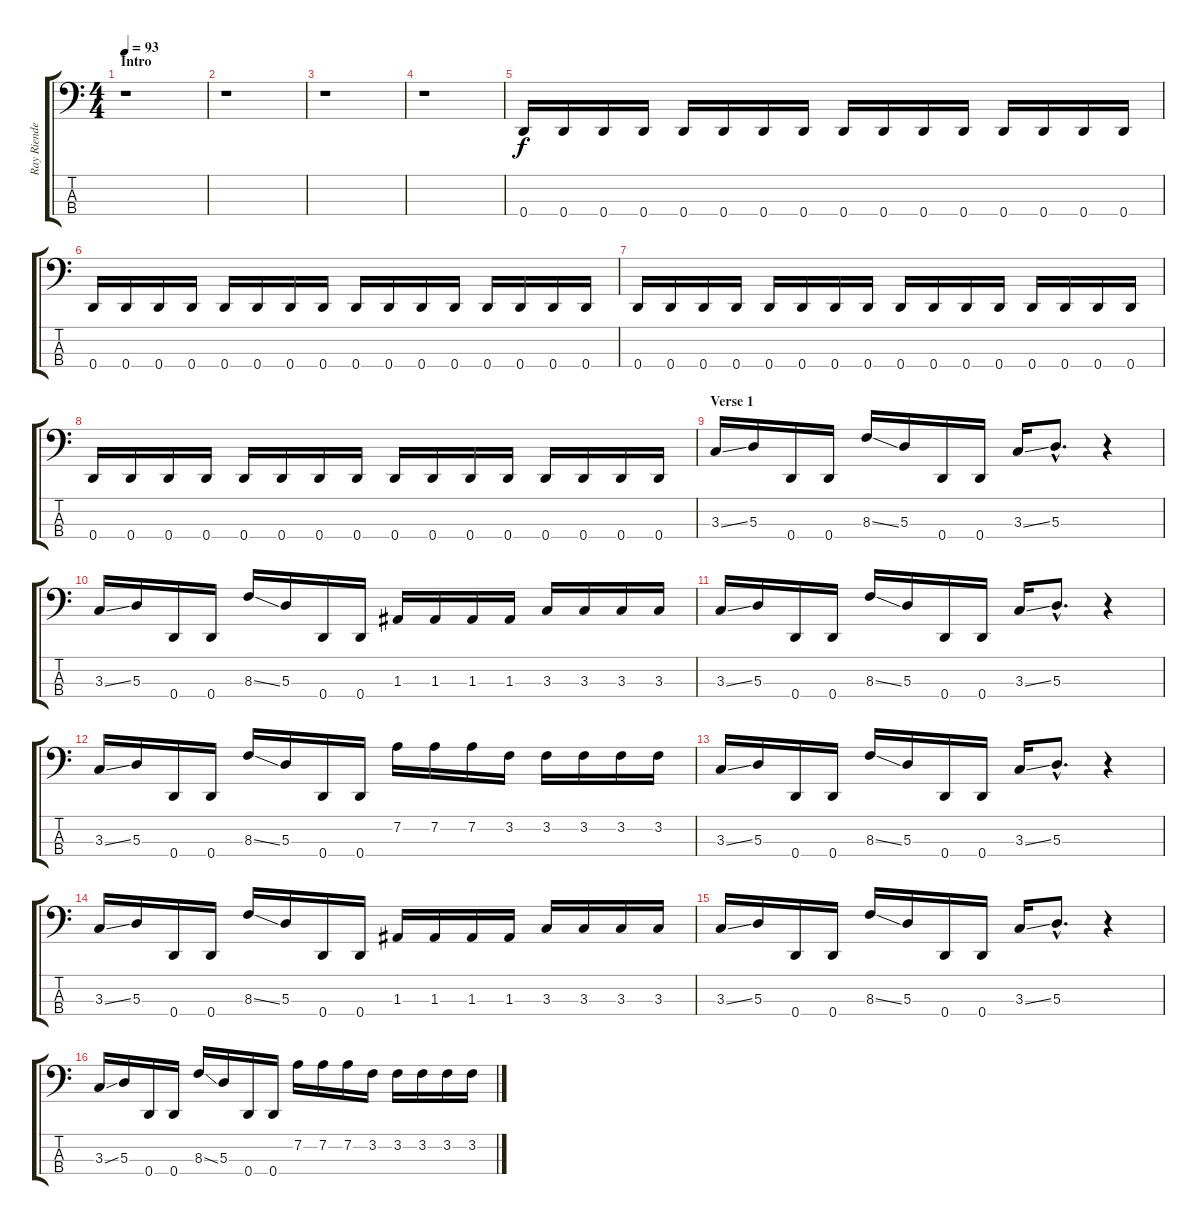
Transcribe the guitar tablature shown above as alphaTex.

\track ("Ray Riendeau" "Ray Riende") {instrument electricbassfinger}
\staff {score tabs}
\tuning (G2 D2 A1 D1) {hide}
\ts (4 4)
\section ("" "Intro")
\tempo 93
\clef f4
\ks c
r.1{dy f instrument electricbassfinger} |
r.1 |
r.1 |
r.1 |
0.4.16 0.4.16 0.4.16 0.4.16 0.4.16 0.4.16 0.4.16 0.4.16 0.4.16 0.4.16 0.4.16 0.4.16 0.4.16 0.4.16 0.4.16 0.4.16 |
0.4.16 0.4.16 0.4.16 0.4.16 0.4.16 0.4.16 0.4.16 0.4.16 0.4.16 0.4.16 0.4.16 0.4.16 0.4.16 0.4.16 0.4.16 0.4.16 |
0.4.16 0.4.16 0.4.16 0.4.16 0.4.16 0.4.16 0.4.16 0.4.16 0.4.16 0.4.16 0.4.16 0.4.16 0.4.16 0.4.16 0.4.16 0.4.16 |
0.4.16 0.4.16 0.4.16 0.4.16 0.4.16 0.4.16 0.4.16 0.4.16 0.4.16 0.4.16 0.4.16 0.4.16 0.4.16 0.4.16 0.4.16 0.4.16 |
\section ("" "Verse 1")
3.3{ss}.16 5.3.16 0.4.16 0.4.16 8.3{ss}.16 5.3.16 0.4.16 0.4.16 3.3{ss}.16 5.3{hac}.8{d} r.4 |
3.3{ss}.16 5.3.16 0.4.16 0.4.16 8.3{ss}.16 5.3.16 0.4.16 0.4.16 1.3.16 1.3.16 1.3.16 1.3.16 3.3.16 3.3.16 3.3.16 3.3.16 |
3.3{ss}.16 5.3.16 0.4.16 0.4.16 8.3{ss}.16 5.3.16 0.4.16 0.4.16 3.3{ss}.16 5.3{hac}.8{d} r.4 |
3.3{ss}.16 5.3.16 0.4.16 0.4.16 8.3{ss}.16 5.3.16 0.4.16 0.4.16 7.2.16 7.2.16 7.2.16 3.2.16 3.2.16 3.2.16 3.2.16 3.2.16 |
3.3{ss}.16 5.3.16 0.4.16 0.4.16 8.3{ss}.16 5.3.16 0.4.16 0.4.16 3.3{ss}.16 5.3{hac}.8{d} r.4 |
3.3{ss}.16 5.3.16 0.4.16 0.4.16 8.3{ss}.16 5.3.16 0.4.16 0.4.16 1.3.16 1.3.16 1.3.16 1.3.16 3.3.16 3.3.16 3.3.16 3.3.16 |
3.3{ss}.16 5.3.16 0.4.16 0.4.16 8.3{ss}.16 5.3.16 0.4.16 0.4.16 3.3{ss}.16 5.3{hac}.8{d} r.4 |
3.3{ss}.16 5.3.16 0.4.16 0.4.16 8.3{ss}.16 5.3.16 0.4.16 0.4.16 7.2.16 7.2.16 7.2.16 3.2.16 3.2.16 3.2.16 3.2.16 3.2.16
